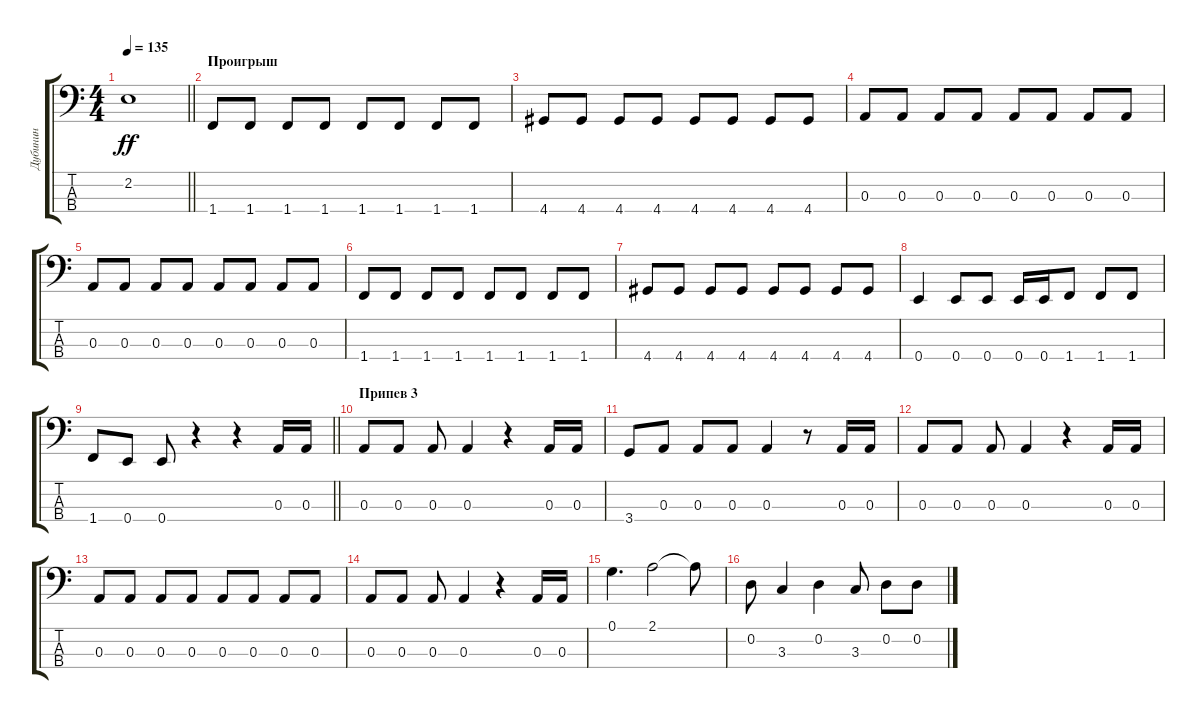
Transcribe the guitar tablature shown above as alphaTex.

\track ("Дубинин" "Дубинин") {instrument electricbassfinger}
\staff {score tabs}
\tuning (G2 D2 A1 E1) {hide}
\ts (4 4)
\tempo 135
\clef f4
\barLineRight lightlight
\ks c
2.2.1{dy ff} |
\section ("" "Проигрыш")
1.4.8 1.4.8 1.4.8 1.4.8 1.4.8 1.4.8 1.4.8 1.4.8 |
4.4.8 4.4.8 4.4.8 4.4.8 4.4.8 4.4.8 4.4.8 4.4.8 |
0.3.8 0.3.8 0.3.8 0.3.8 0.3.8 0.3.8 0.3.8 0.3.8 |
0.3.8 0.3.8 0.3.8 0.3.8 0.3.8 0.3.8 0.3.8 0.3.8 |
1.4.8 1.4.8 1.4.8 1.4.8 1.4.8 1.4.8 1.4.8 1.4.8 |
4.4.8 4.4.8 4.4.8 4.4.8 4.4.8 4.4.8 4.4.8 4.4.8 |
0.4.4 0.4.8 0.4.8 0.4.16 0.4.16 1.4.8 1.4.8 1.4.8 |
\barLineRight lightlight
1.4.8 0.4.8 0.4.8 r.4 r.4 0.3.16 0.3.16 |
\section ("" "Припев 3")
0.3.8 0.3.8 0.3.8 0.3.4 r.4 0.3.16 0.3.16 |
3.4.8 0.3.8 0.3.8 0.3.8 0.3.4 r.8 0.3.16 0.3.16 |
0.3.8 0.3.8 0.3.8 0.3.4 r.4 0.3.16 0.3.16 |
0.3.8 0.3.8 0.3.8 0.3.8 0.3.8 0.3.8 0.3.8 0.3.8 |
0.3.8 0.3.8 0.3.8 0.3.4 r.4 0.3.16 0.3.16 |
0.1.4{d} 2.1.2 2.1{t}.8 |
0.2.8 3.3.4 0.2.4 3.3.8 0.2.8 0.2.8
